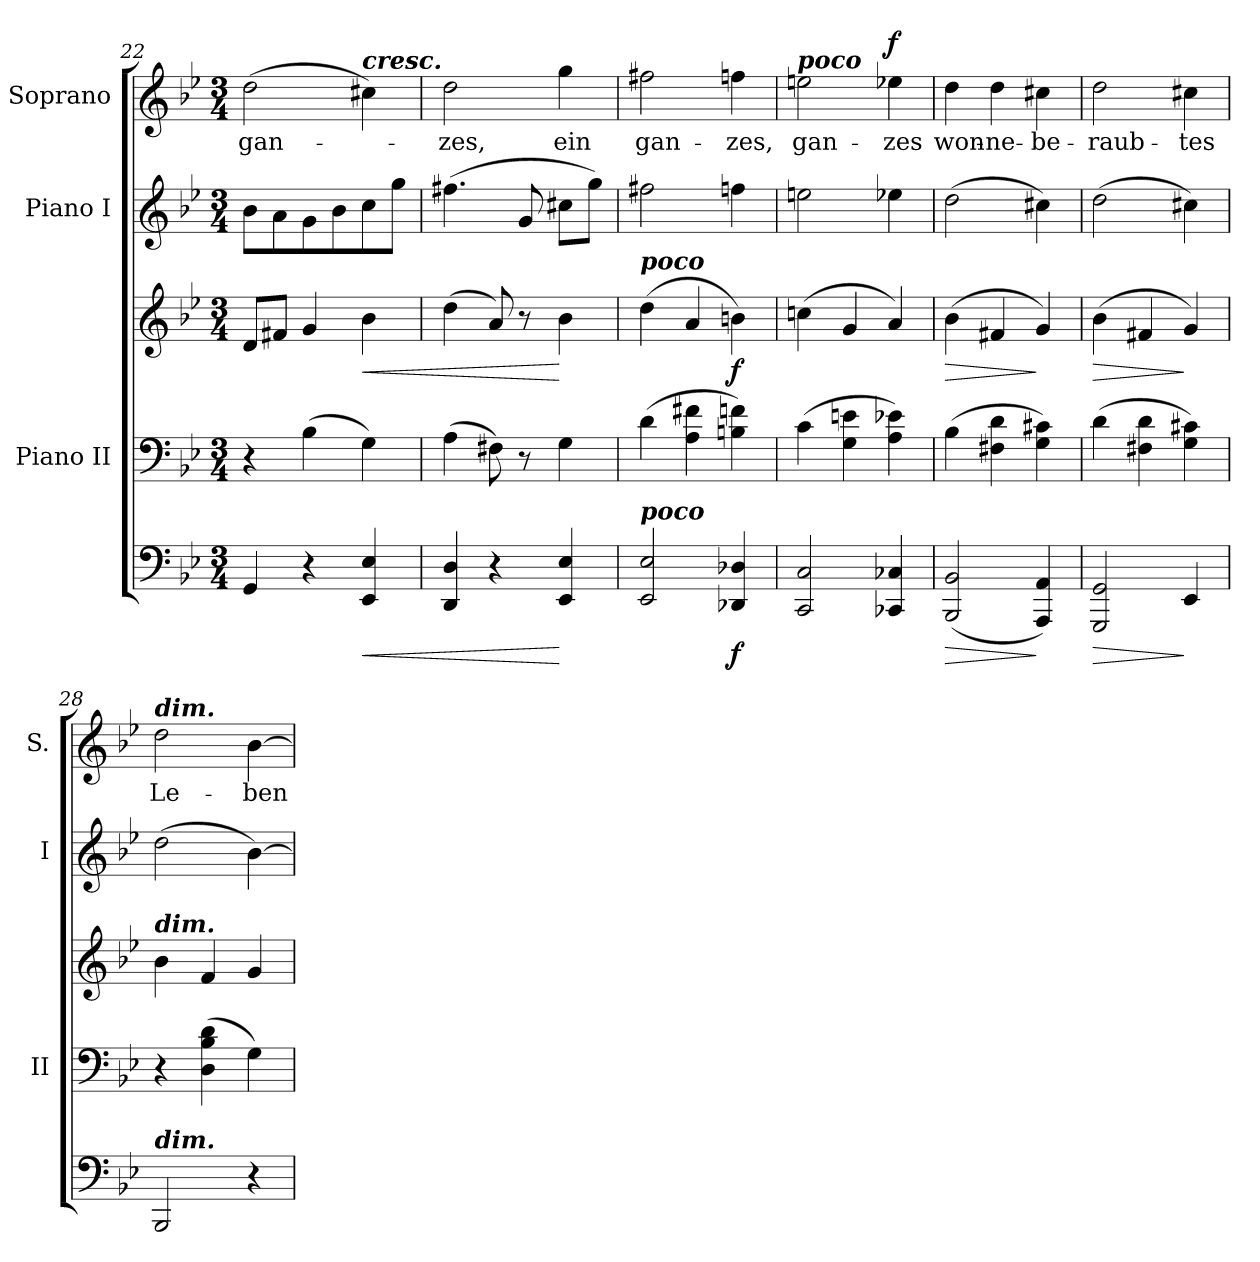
**kern	**dynam	**kern	**kern	**dynam	**kern	**kern	**text	**dynam
*part5	*part5	*part4	*part3	*part3	*part2	*part1	*part1	*part1
*staff5	*staff5	*staff4	*staff3	*staff3	*staff2	*staff1	*staff1	*staff1
*	*	*I"Piano II	*	*	*I"Piano I	*I"Soprano	*	*
*	*	*I'II	*	*	*I'I	*I'S.	*	*
!!LO:LB:g=z
*clefF4	*	*clefF4	*clefG2	*	*clefG2	*clefG2	*	*
*k[b-e-]	*	*k[b-e-]	*k[b-e-]	*	*k[b-e-]	*k[b-e-]	*	*
*B-:	*	*B-:	*B-:	*	*B-:	*B-:	*	*
*M3/4	*	*M3/4	*M3/4	*	*M3/4	*M3/4	*	*
=22	=22	=22	=22	=22	=22	=22	=22	=22
!	!	!	!	!	!	!	!LO:LY:b:color=#000000	!
4GGi/	.	4r	8di/L	.	8b-i\L	(2ddi\	gan-	.
.	.	.	8f#Xi/J	.	8ai\	.	.	.
4r	.	(4B-i\	4gi/	.	8gi\	.	.	.
.	.	.	.	.	8b-i\	.	.	.
!	!	!	!	!	!	!LO:TX:a:Bi:t=cresc.	!	!
!	!LO:HP:b	!	!	!LO:HP:b	!	!	!	!
4EE-i/ 4E-i	<	4Gi\)	4b-i\	<	8cci\	4cc#Xi\)	.	.
.	.	.	.	.	8ggi\J	.	.	.
=23	=23	=23	=23	=23	=23	=23	=23	=23
!	!	!	!	!	!	!	!LO:LY:b:color=#000000	!
4DDi/ 4Di	.	(4Ai\	(4ddi\	.	(4.ff#Xi\	2ddi\	-zes,	.
4r	.	8F#Xi\)	8ai/)	.	.	.	.	.
.	.	8r	8r	.	8gi/	.	.	.
!	!	!	!	!	!	!	!LO:LY:b:color=#000000	!
4EE-i/ 4E-i	[	4Gi\	4b-i\	[	8cc#Xi\L	4ggi\	ein	.
.	.	.	.	.	8ggi\J)	.	.	.
=24	=24	=24	=24	=24	=24	=24	=24	=24
!	!	!	!LO:TX:a:Bi:t=poco	!	!	!	!	!
!LO:TX:a:Bi:t=poco	!	!	!	!	!	!	!	!
!	!	!	!	!	!	!	!LO:LY:b:color=#000000	!
2EE-i/ 2E-i	.	(4di\	(4ddi\	.	2ff#Xi\	2ff#Xi\	gan-	.
.	.	4Ai\ 4f#Xi	4ai/	.	.	.	.	.
!	!	!	!	!	!	!	!LO:LY:b:color=#000000	!
4DD-Xi/ 4D-Xi	f	4Bni\ 4fni)	4bni\)	f	4ffni\	4ffni\	-zes,	.
=25	=25	=25	=25	=25	=25	=25	=25	=25
!	!	!	!	!	!	!LO:TX:a:Bi:t=poco	!	!
!	!	!	!	!	!	!	!LO:LY:b:color=#000000	!
2CCi/ 2Ci	.	(4ci\	(4ccni\	.	2eeni\	2eeni\	gan-	.
.	.	4Gi\ 4eni	4gi/	.	.	.	.	.
!	!	!	!	!	!	!	!LO:LY:b:color=#000000	!
4CC-Xi/ 4C-Xi	.	4Ai\ 4e-Xi)	4ai/)	.	4ee-Xi\	4ee-Xi\	-zes	f
=26	=26	=26	=26	=26	=26	=26	=26	=26
!	!LO:HP:b	!	!	!LO:HP:b	!	!	!	!
!	!	!	!	!	!	!	!LO:LY:b:color=#000000	!
(2BBB-i/ 2BB-i	>	(4B-i\	(4b-i\	>	(2ddi\	4ddi\	won-	.
!	!	!	!	!	!	!	!LO:LY:b:color=#000000	!
.	.	4F#Xi\ 4di	4f#Xi/	.	.	4ddi\	-ne-	.
!	!	!	!	!	!	!	!LO:LY:b:color=#000000	!
4AAAi/ 4AAi)	]	4Gi\ 4c#Xi)	4gi/)	]	4cc#Xi\)	4cc#Xi\	-be-	.
=27	=27	=27	=27	=27	=27	=27	=27	=27
!	!LO:HP:b	!	!	!LO:HP:b	!	!	!	!
!	!	!	!	!	!	!	!LO:LY:b:color=#000000	!
2GGGi/ 2GGi	>	(4di\	(4b-i\	>	(2ddi\	2ddi\	-raub-	.
.	.	4F#Xi\ 4di	4f#Xi/	.	.	.	.	.
!	!	!	!	!	!	!	!LO:LY:b:color=#000000	!
4EE-i/	]	4Gi\ 4c#Xi)	4gi/)	]	4cc#Xi\)	4cc#Xi\	-tes	.
=28	=28	=28	=28	=28	=28	=28	=28	=28
!	!	!	!	!	!	!LO:TX:a:Bi:t=dim.	!	!
!	!	!	!LO:TX:a:Bi:t=dim.	!	!	!	!	!
!LO:TX:a:Bi:t=dim.	!	!	!	!	!	!	!	!
!	!	!	!	!	!	!	!LO:LY:b:color=#000000	!
2BBB-i/	.	4r	4b-i\	.	(2ddi\	2ddi\	Le-	.
.	.	(4Di\ 4B-i 4di	4fi/	.	.	.	.	.
!	!	!	!	!	!	!	!LO:LY:b:color=#000000	!
4r	.	4Gi\)	4gi/	.	[4b-i\)	[4b-i\	-ben	.
=	=	=	=	=	=	=	=	=
*-	*-	*-	*-	*-	*-	*-	*-	*-
